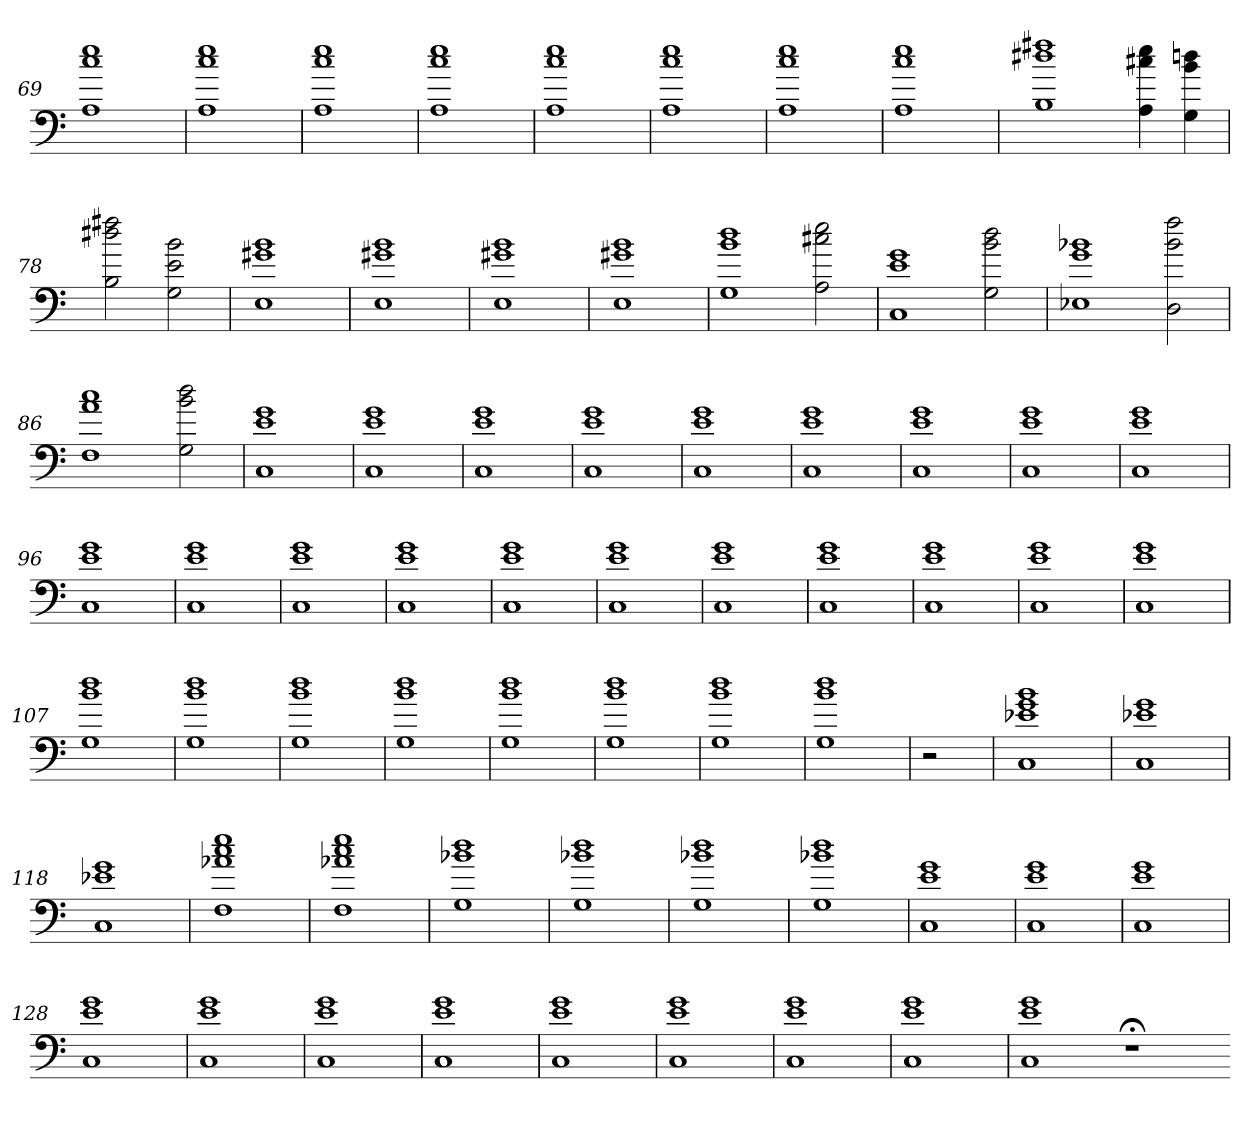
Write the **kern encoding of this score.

**kern
*part1
*staff1
=69
1A 1cc 1ee
=70
1A 1cc 1ee
=71
1A 1cc 1ee
=72
1A 1cc 1ee
=73
1A 1cc 1ee
=74
1A 1cc 1ee
=75
1A 1cc 1ee
=76
1A 1cc 1ee
=77
1B 1dd#X 1ff#X
4A 4cc#X 4ee
4G 4b 4ddn
=78
2B 2dd#X 2ff#X
2G 2e 2b
=79
1E 1g#X 1b
=80
1E 1g#X 1b
=81
1E 1g#X 1b
=82
1E 1g#X 1b
=83
1G 1b 1dd
2A 2cc#X 2ee
=84
1C 1e 1g
2G 2b 2dd
=85
1E-X 1g 1b-X
2D 2b- 2ff
=86
1F 1a 1cc
2G 2b 2dd
=87
1C 1e 1g
=88
1C 1e 1g
=89
1C 1e 1g
=90
1C 1e 1g
=91
1C 1e 1g
=92
1C 1e 1g
=93
1C 1e 1g
=94
1C 1e 1g
=95
1C 1e 1g
=96
1C 1e 1g
=97
1C 1e 1g
=98
1C 1e 1g
=99
1C 1e 1g
=100
1C 1e 1g
=101
1C 1e 1g
=102
1C 1e 1g
=103
1C 1e 1g
=104
1C 1e 1g
=105
1C 1e 1g
=106
1C 1e 1g
=107
1G 1b 1dd
=108
1G 1b 1dd
=109
1G 1b 1dd
=110
1G 1b 1dd
=111
1G 1b 1dd
=112
1G 1b 1dd
=113
1G 1b 1dd
=114
1G 1b 1dd
=115
2r
=116
1C 1e-X 1g 1b
=117
1C 1e-X 1g
=118
1C 1e-X 1g
=119
1F 1a-X 1cc 1ee
=120
1F 1a-X 1cc 1ee
=121
1G 1b-X 1dd
=122
1G 1b-X 1dd
=123
1G 1b-X 1dd
=124
1G 1b-X 1dd
=125
1C 1e 1g
=126
1C 1e 1g
=127
1C 1e 1g
=128
1C 1e 1g
=129
1C 1e 1g
=130
1C 1e 1g
=131
1C 1e 1g
=132
1C 1e 1g
=133
1C 1e 1g
=134
1C 1e 1g
=135
1C 1e 1g
=136
1C 1e 1g
1r;<
=-
*-
